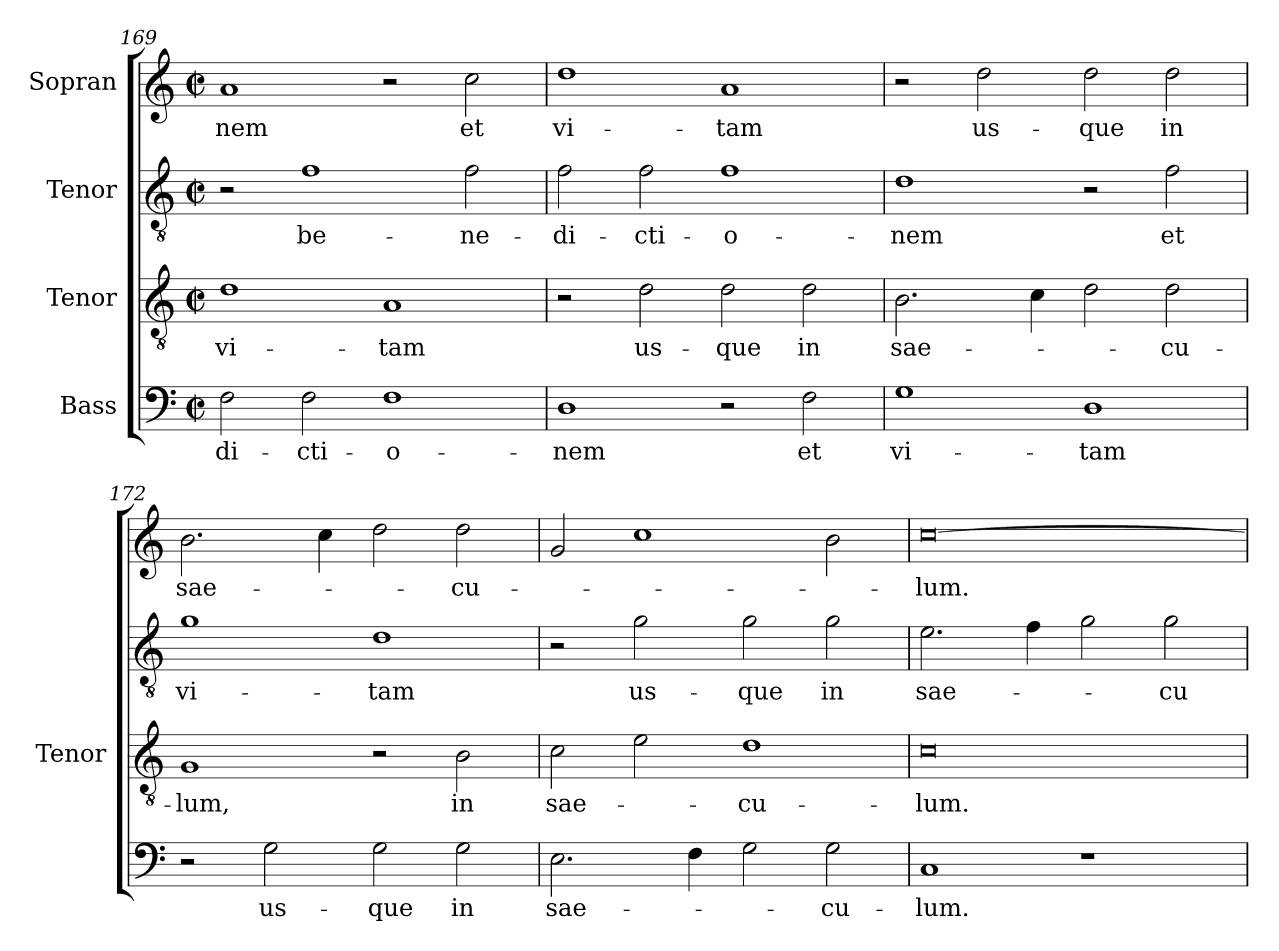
**kern	**text	**kern	**text	**kern	**text	**kern	**text
*part4	*part4	*part3	*part3	*part2	*part2	*part1	*part1
*staff4	*staff4	*staff3	*staff3	*staff2	*staff2	*staff1	*staff1
*I"Bass	*	*I"Tenor	*	*I"Tenor	*	*I"Sopran	*
*	*	*I'Tenor	*	*	*	*	*
!!LO:LB:g=z
*clefF4	*	*clefGv2	*	*clefGv2	*	*clefG2	*
*	*	*ITrd7c12	*	*ITrd7c12	*	*	*
*k[]	*	*k[]	*	*k[]	*	*k[]	*
*M2/2	*	*M2/2	*	*M2/2	*	*M2/2	*
*met(c|)	*	*met(c|)	*	*met(c|)	*	*met(c|)	*
=169	=169	=169	=169	=169	=169	=169	=169
!	!LO:LY:b:color=#000000	!	!	!	!	!	!
!	!	!	!LO:LY:b:color=#000000	!	!	!	!
!	!	!	!	!	!	!	!LO:LY:b:color=#000000
2Fi\	-di-	1Di	vi-	2r	.	1ai	-nem
!	!LO:LY:b:color=#000000	!	!	!	!	!	!
!	!	!	!	!	!LO:LY:b:color=#000000	!	!
2Fi\	-cti-	.	.	1Fi	be-	.	.
!	!LO:LY:b:color=#000000	!	!	!	!	!	!
!	!	!	!LO:LY:b:color=#000000	!	!	!	!
1Fi	-o-	1AAi	-tam	.	.	2r	.
!	!	!	!	!	!LO:LY:b:color=#000000	!	!
!	!	!	!	!	!	!	!LO:LY:b:color=#000000
.	.	.	.	2Fi\	-ne-	2cci\	et
=170	=170	=170	=170	=170	=170	=170	=170
!	!LO:LY:b:color=#000000	!	!	!	!	!	!
!	!	!	!	!	!LO:LY:b:color=#000000	!	!
!	!	!	!	!	!	!	!LO:LY:b:color=#000000
1Di	-nem	2r	.	2Fi\	-di-	1ddi	vi-
!	!	!	!LO:LY:b:color=#000000	!	!	!	!
!	!	!	!	!	!LO:LY:b:color=#000000	!	!
.	.	2Di\	us-	2Fi\	-cti-	.	.
!	!	!	!LO:LY:b:color=#000000	!	!	!	!
!	!	!	!	!	!LO:LY:b:color=#000000	!	!
!	!	!	!	!	!	!	!LO:LY:b:color=#000000
2r	.	2Di\	-que	1Fi	-o-	1ai	-tam
!	!LO:LY:b:color=#000000	!	!	!	!	!	!
!	!	!	!LO:LY:b:color=#000000	!	!	!	!
2Fi\	et	2Di\	in	.	.	.	.
=171	=171	=171	=171	=171	=171	=171	=171
!	!LO:LY:b:color=#000000	!	!	!	!	!	!
!	!	!	!LO:LY:b:color=#000000	!	!	!	!
!	!	!	!	!	!LO:LY:b:color=#000000	!	!
1Gi	vi-	2.BBi\	sae-	1Di	-nem	2r	.
!	!	!	!	!	!	!	!LO:LY:b:color=#000000
.	.	.	.	.	.	2ddi\	us-
.	.	4Ci\	.	.	.	.	.
!	!LO:LY:b:color=#000000	!	!	!	!	!	!
!	!	!	!	!	!	!	!LO:LY:b:color=#000000
1Di	-tam	2Di\	.	2r	.	2ddi\	-que
!	!	!	!LO:LY:b:color=#000000	!	!	!	!
!	!	!	!	!	!LO:LY:b:color=#000000	!	!
!	!	!	!	!	!	!	!LO:LY:b:color=#000000
.	.	2Di\	-cu-	2Fi\	et	2ddi\	in
=172	=172	=172	=172	=172	=172	=172	=172
!	!	!	!LO:LY:b:color=#000000	!	!	!	!
!	!	!	!	!	!LO:LY:b:color=#000000	!	!
!	!	!	!	!	!	!	!LO:LY:b:color=#000000
2r	.	1GGi	-lum,	1Gi	vi-	2.bi\	sae-
!	!LO:LY:b:color=#000000	!	!	!	!	!	!
2Gi\	us-	.	.	.	.	.	.
.	.	.	.	.	.	4cci\	.
!	!LO:LY:b:color=#000000	!	!	!	!	!	!
!	!	!	!	!	!LO:LY:b:color=#000000	!	!
2Gi\	-que	2r	.	1Di	-tam	2ddi\	.
!	!LO:LY:b:color=#000000	!	!	!	!	!	!
!	!	!	!LO:LY:b:color=#000000	!	!	!	!
!	!	!	!	!	!	!	!LO:LY:b:color=#000000
2Gi\	in	2BBi\	in	.	.	2ddi\	-cu-
=173	=173	=173	=173	=173	=173	=173	=173
!	!LO:LY:b:color=#000000	!	!	!	!	!	!
!	!	!	!LO:LY:b:color=#000000	!	!	!	!
2.Ei\	sae-	2Ci\	sae-	2r	.	2gi/	.
!	!	!	!	!	!LO:LY:b:color=#000000	!	!
.	.	2Ei\	.	2Gi\	us-	1cci	.
4Fi\	.	.	.	.	.	.	.
!	!	!	!LO:LY:b:color=#000000	!	!	!	!
!	!	!	!	!	!LO:LY:b:color=#000000	!	!
2Gi\	.	1Di	-cu-	2Gi\	-que	.	.
!	!LO:LY:b:color=#000000	!	!	!	!	!	!
!	!	!	!	!	!LO:LY:b:color=#000000	!	!
2Gi\	-cu-	.	.	2Gi\	in	2bi\	.
=174	=174	=174	=174	=174	=174	=174	=174
!	!LO:LY:b:color=#000000	!	!	!	!	!	!
!	!	!	!LO:LY:b:color=#000000	!	!	!	!
!	!	!	!	!	!LO:LY:b:color=#000000	!	!
!	!	!	!	!	!	!	!LO:LY:b:color=#000000
1Ci	-lum.	0Ci	-lum.	2.Ei\	sae-	[>0cci	-lum.
.	.	.	.	4Fi\	.	.	.
1r	.	.	.	2Gi\	.	.	.
!	!	!	!	!	!LO:LY:b:color=#000000	!	!
.	.	.	.	2Gi\	-cu-	.	.
=	=	=	=	=	=	=	=
*-	*-	*-	*-	*-	*-	*-	*-
